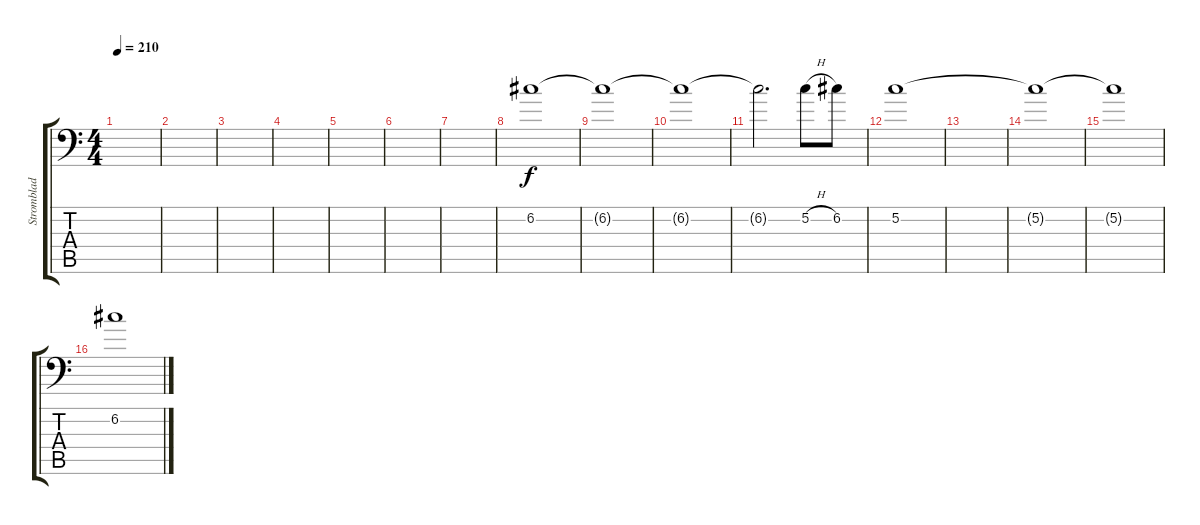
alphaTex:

\track ("Stromblad Solo" "Stromblad ") {instrument electricguitarjazz}
\staff {score tabs}
\tuning (C4 G3 Eb4 Bb2 F3 Bb1) {hide}
\ts (4 4)
\tempo 210
\clef f4
\ks c
|
|
|
|
|
|
|
6.2.1 |
6.2{t}.1 |
6.2{t}.1 |
6.2{t}.2{d} 5.2{h}.8 6.2.8 |
5.2.1 |
|
5.2{t}.1 |
5.2{t}.1 |
6.2.1
